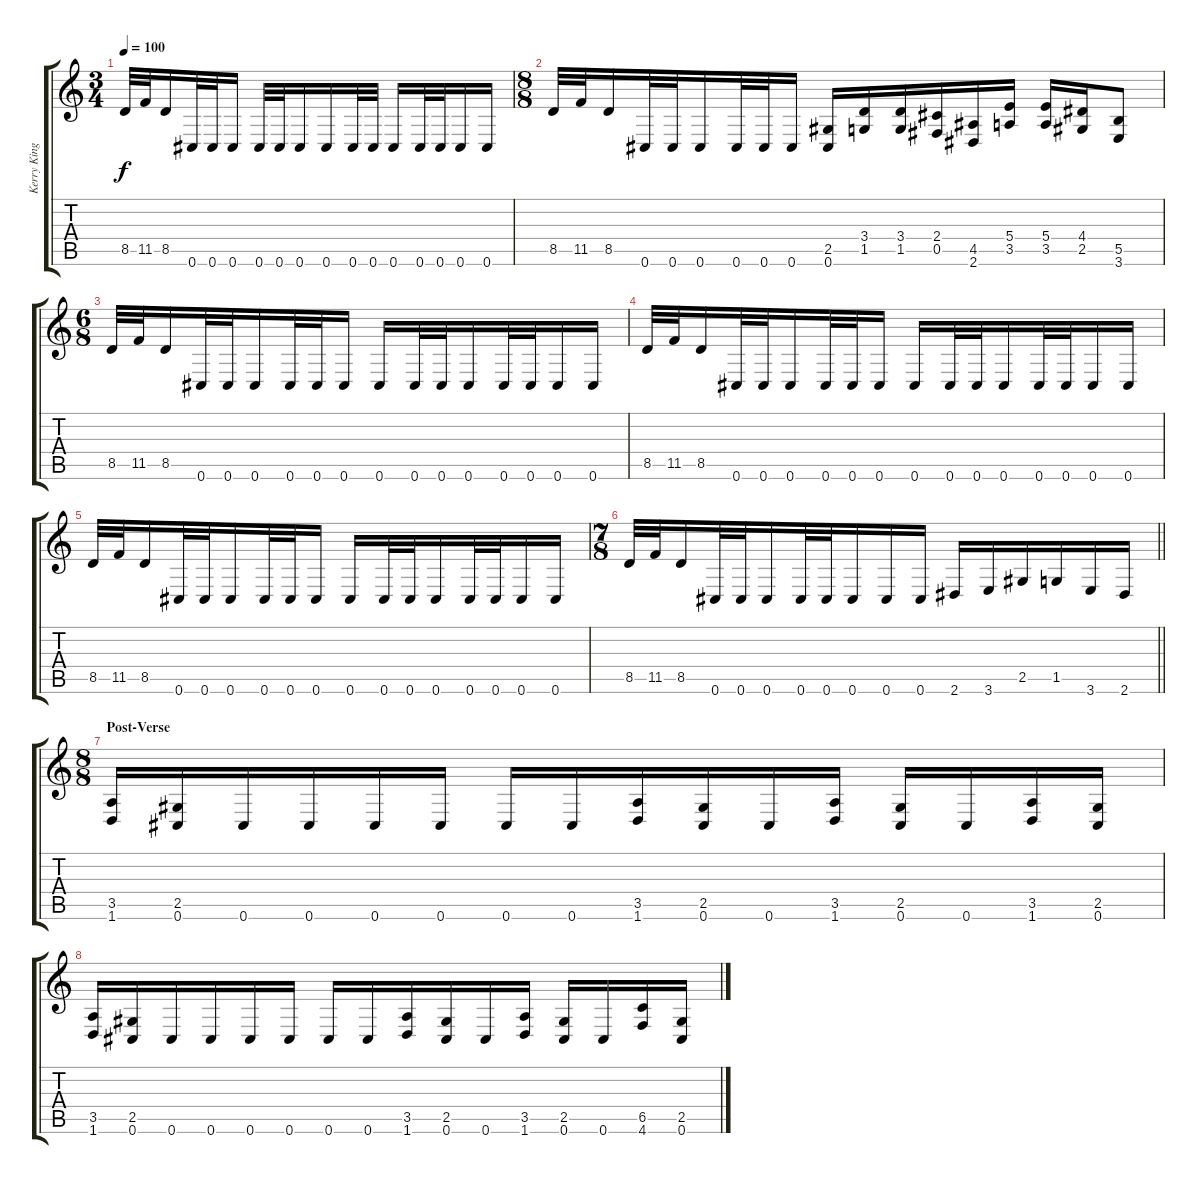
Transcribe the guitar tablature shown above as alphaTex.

\track ("Kerry King" "Kerry King") {instrument distortionguitar}
\staff {score tabs}
\tuning (Db4 Ab3 E3 B2 Gb2 Db2) {hide}
\ts (3 4)
\tempo 100
\clef g2
\ks c
8.5.32{dy f} 11.5.32 8.5.16 0.6.32 0.6.32 0.6.16 0.6.32 0.6.32 0.6.16 0.6.16 0.6.32 0.6.32 0.6.16 0.6.32 0.6.32 0.6.16 0.6.16 |
\ts (8 8)
8.5.32 11.5.32 8.5.16 0.6.32 0.6.32 0.6.16 0.6.32 0.6.32 0.6.16 (2.5 0.6).16 (3.4 1.5).16 (3.4 1.5).16 (2.4 0.5).16 (4.5 2.6).16 (5.4 3.5).16 (5.4 3.5).16 (4.4 2.5).16 (5.5 3.6).8 |
\ts (6 8)
8.5.32 11.5.32 8.5.16 0.6.32 0.6.32 0.6.16 0.6.32 0.6.32 0.6.16 0.6.16 0.6.32 0.6.32 0.6.16 0.6.32 0.6.32 0.6.16 0.6.16 |
8.5.32 11.5.32 8.5.16 0.6.32 0.6.32 0.6.16 0.6.32 0.6.32 0.6.16 0.6.16 0.6.32 0.6.32 0.6.16 0.6.32 0.6.32 0.6.16 0.6.16 |
8.5.32 11.5.32 8.5.16 0.6.32 0.6.32 0.6.16 0.6.32 0.6.32 0.6.16 0.6.16 0.6.32 0.6.32 0.6.16 0.6.32 0.6.32 0.6.16 0.6.16 |
\ts (7 8)
\barLineRight lightlight
8.5.32 11.5.32 8.5.16 0.6.32 0.6.32 0.6.16 0.6.32 0.6.32 0.6.16 0.6.16 0.6.16 2.6.16 3.6.16 2.5.16 1.5.16 3.6.16 2.6.16 |
\ts (8 8)
\section ("" "Post-Verse")
(3.5 1.6).16 (2.5 0.6).16 0.6.16 0.6.16 0.6.16 0.6.16 0.6.16 0.6.16 (3.5 1.6).16 (2.5 0.6).16 0.6.16 (3.5 1.6).16 (2.5 0.6).16 0.6.16 (3.5 1.6).16 (2.5 0.6).16 |
(3.5 1.6).16 (2.5 0.6).16 0.6.16 0.6.16 0.6.16 0.6.16 0.6.16 0.6.16 (3.5 1.6).16 (2.5 0.6).16 0.6.16 (3.5 1.6).16 (2.5 0.6).16 0.6.16 (6.5 4.6).16 (2.5 0.6).16
